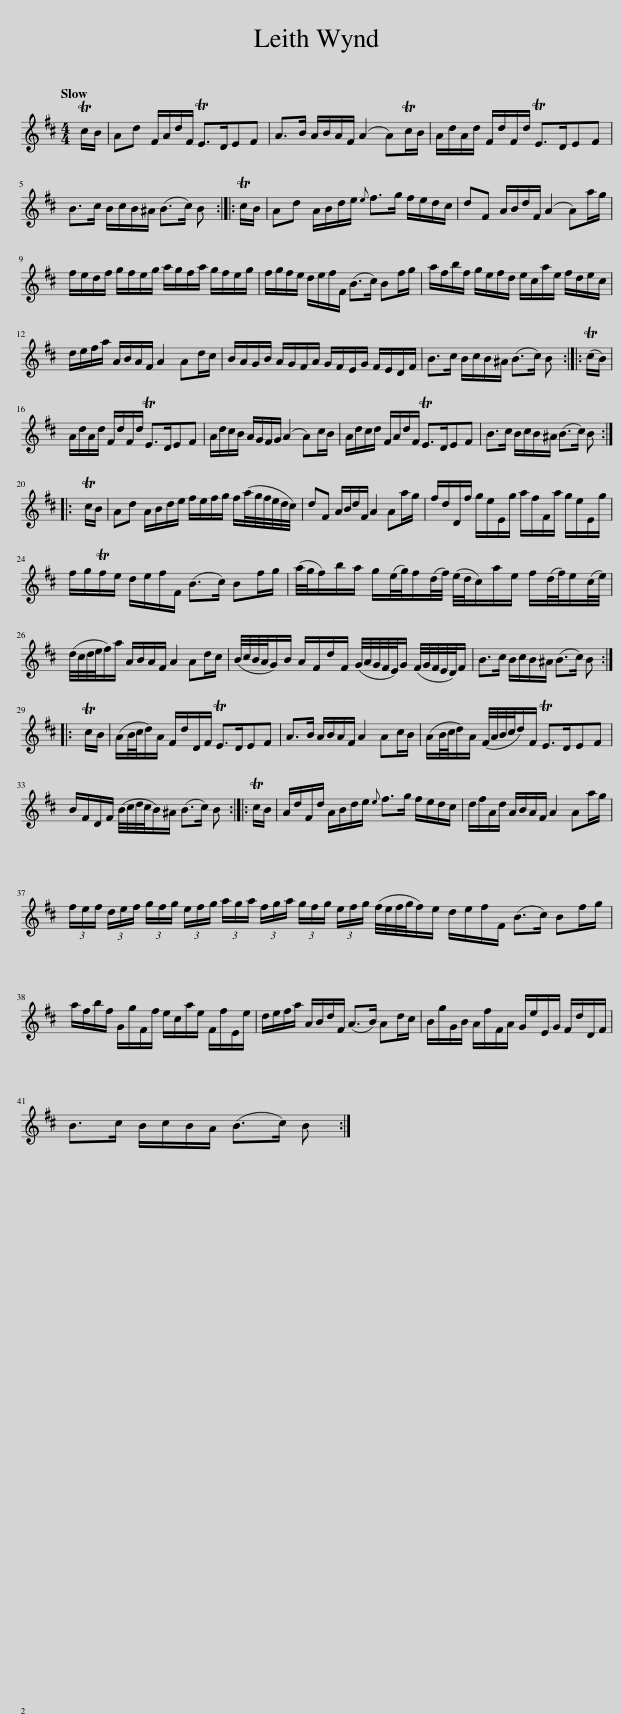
X:1
L:1/8
Q:1/4=120
M:4/4
I:linebreak $
K:D
V:1 treble
V:1
 Tc/B/ | Ad F/A/d/F/ TE>DEF | A>B A/B/A/F/ (A2 A)Tc/B/ | A/d/A/d/ F/d/F/d/ TE>DEF |$ B>c B/c/B/^A/ (B>c) B :: %5
 Tc/B/ | Ad A/B/d/e/{e} f>g f/e/d/c/ | dF A/B/d/F/ (A2 A)a/g/ |$ f/e/d/f/ g/f/e/g/ a/g/f/a/ g/f/e/g/ | f/g/f/e/ d/e/f/F/ (B>c) Bf/g/ | %10
 a/f/b/f/ g/e/f/d/ e/c/a/e/ f/d/e/c/ |$ d/e/f/a/ A/B/A/F/ A2 Ad/c/ | B/A/G/B/ A/G/F/A/ G/F/E/G/ F/E/D/F/ | B>c B/c/B/^A/ (B>c) B :: (Tc/B/) |$ %15
 A/d/A/d/ F/d/F/d/ TE>DEF | A/d/c/B/ A/G/F/G/ (A2 A)c/B/ | A/d/c/d/ F/A/d/F/ TE>DEF | B>c B/c/B/^A/ (B>c) B ::$ Tc/B/ | %20
 Ad A/B/d/e/ f/e/f/g/ f/(a/4g/4f/4e/4d/4c/4) | dF A/B/d/F/ A2 Aa/g/ | f/d/D/f/ g/e/E/g/ a/f/F/a/ g/e/E/g/ |$ f/g/Tf/e/ d/e/f/F/ (B>c) Bf/g/ | (a/4g/4f/)b/a/ g/(e/4g/4)f/(d/4f/4) (e/4d/4c/)a/e/ f/(d/4f/4)e/(c/4e/4) |$ %25
 (d/4c/4d/4e/4f/)a/ A/B/A/F/ A2 Ad/c/ | (B/4c/4B/4A/4G/)B/ A/F/d/F/ (G/4A/4G/4F/4E/4)G/ (F/4G/4F/4E/4D/4)F/ | B>c B/c/B/^A/ (B>c) B ::$ Tc/B/ | (A/B/4c/4d/)A/ F/d/D/F/ TE>DEF | %30
 A>B A/B/A/F/ A2 Ac/B/ | (A/B/4c/4d/)A/ (F/4A/4B/4c/4d/)F/ TE>DEF |$ B/F/D/F/ (B/4c/4d/4c/4B/)^A/ (B>c) B :: Tc/B/ | A/d/F/d/ A/B/d/e/{e} f>g f/e/d/c/ | %35
 d/f/A/d/ A/B/A/F/ A2 Aa/g/ |$ (3f/e/f/ (3d/e/f/ (3g/f/g/ (3e/f/g/ (3a/g/a/ (3f/g/a/ (3g/f/g/ (3e/f/g/ (f/4e/4f/4g/4f/)e/ d/e/f/F/ (B>c) Bf/g/ |$ a/f/b/f/ G/g/F/f/ e/c/a/e/ F/f/E/e/ | d/e/f/a/ A/B/d/F/ (A>B) Ad/c/ | B/g/G/B/ A/f/F/A/ G/e/E/G/ F/d/D/F/ |$ %40
 B>c B/c/B/A/ (B>c) B :| %41
